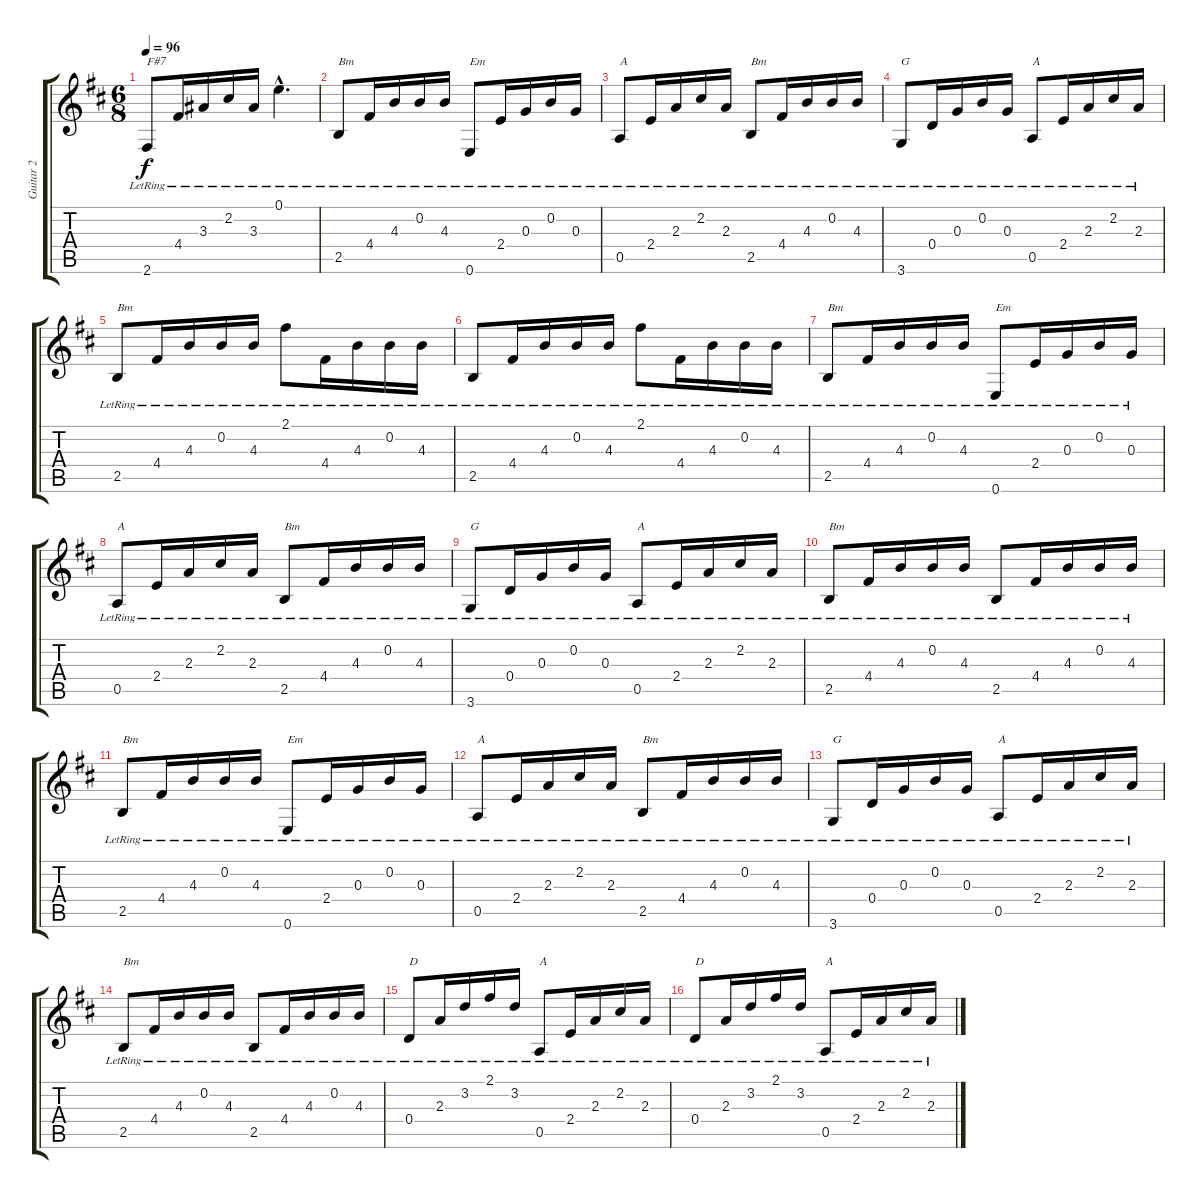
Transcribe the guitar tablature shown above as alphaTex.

\track ("Guitar 2" "Guitar 2") {instrument acousticguitarsteel}
\staff {score tabs}
\tuning (E4 B3 G3 D3 A2 E2) {hide}
\ts (6 8)
\tempo 96
\clef g2
\ks bminor
2.6{lr}.8{txt "F#7" dy f} 4.4{lr}.16 3.3{lr}.16 2.2{lr}.16 3.3{lr}.16 0.1{hac lr}.4{d} |
2.5{lr}.8{txt "Bm"} 4.4{lr}.16 4.3{lr}.16 0.2{lr}.16 4.3{lr}.16 0.6{lr}.8{txt "Em"} 2.4{lr}.16 0.3{lr}.16 0.2{lr}.16 0.3{lr}.16 |
0.5{lr}.8{txt "A"} 2.4{lr}.16 2.3{lr}.16 2.2{lr}.16 2.3{lr}.16 2.5{lr}.8{txt "Bm"} 4.4{lr}.16 4.3{lr}.16 0.2{lr}.16 4.3{lr}.16 |
3.6{lr}.8{txt "G"} 0.4{lr}.16 0.3{lr}.16 0.2{lr}.16 0.3{lr}.16 0.5{lr}.8{txt "A"} 2.4{lr}.16 2.3{lr}.16 2.2{lr}.16 2.3{lr}.16 |
2.5{lr}.8{txt "Bm"} 4.4{lr}.16 4.3{lr}.16 0.2{lr}.16 4.3{lr}.16 2.1{lr}.8 4.4{lr}.16 4.3{lr}.16 0.2{lr}.16 4.3{lr}.16 |
2.5{lr}.8 4.4{lr}.16 4.3{lr}.16 0.2{lr}.16 4.3{lr}.16 2.1{lr}.8 4.4{lr}.16 4.3{lr}.16 0.2{lr}.16 4.3{lr}.16 |
2.5{lr}.8{txt "Bm"} 4.4{lr}.16 4.3{lr}.16 0.2{lr}.16 4.3{lr}.16 0.6{lr}.8{txt "Em"} 2.4{lr}.16 0.3{lr}.16 0.2{lr}.16 0.3{lr}.16 |
0.5{lr}.8{txt "A"} 2.4{lr}.16 2.3{lr}.16 2.2{lr}.16 2.3{lr}.16 2.5{lr}.8{txt "Bm"} 4.4{lr}.16 4.3{lr}.16 0.2{lr}.16 4.3{lr}.16 |
3.6{lr}.8{txt "G"} 0.4{lr}.16 0.3{lr}.16 0.2{lr}.16 0.3{lr}.16 0.5{lr}.8{txt "A"} 2.4{lr}.16 2.3{lr}.16 2.2{lr}.16 2.3{lr}.16 |
2.5{lr}.8{txt "Bm"} 4.4{lr}.16 4.3{lr}.16 0.2{lr}.16 4.3{lr}.16 2.5{lr}.8 4.4{lr}.16 4.3{lr}.16 0.2{lr}.16 4.3{lr}.16 |
2.5{lr}.8{txt "Bm"} 4.4{lr}.16 4.3{lr}.16 0.2{lr}.16 4.3{lr}.16 0.6{lr}.8{txt "Em"} 2.4{lr}.16 0.3{lr}.16 0.2{lr}.16 0.3{lr}.16 |
0.5{lr}.8{txt "A"} 2.4{lr}.16 2.3{lr}.16 2.2{lr}.16 2.3{lr}.16 2.5{lr}.8{txt "Bm"} 4.4{lr}.16 4.3{lr}.16 0.2{lr}.16 4.3{lr}.16 |
3.6{lr}.8{txt "G"} 0.4{lr}.16 0.3{lr}.16 0.2{lr}.16 0.3{lr}.16 0.5{lr}.8{txt "A"} 2.4{lr}.16 2.3{lr}.16 2.2{lr}.16 2.3{lr}.16 |
2.5{lr}.8{txt "Bm"} 4.4{lr}.16 4.3{lr}.16 0.2{lr}.16 4.3{lr}.16 2.5{lr}.8 4.4{lr}.16 4.3{lr}.16 0.2{lr}.16 4.3{lr}.16 |
0.4{lr}.8{txt "D"} 2.3{lr}.16 3.2{lr}.16 2.1{lr}.16 3.2{lr}.16 0.5{lr}.8{txt "A"} 2.4{lr}.16 2.3{lr}.16 2.2{lr}.16 2.3{lr}.16 |
0.4{lr}.8{txt "D"} 2.3{lr}.16 3.2{lr}.16 2.1{lr}.16 3.2{lr}.16 0.5{lr}.8{txt "A"} 2.4{lr}.16 2.3{lr}.16 2.2{lr}.16 2.3{lr}.16
